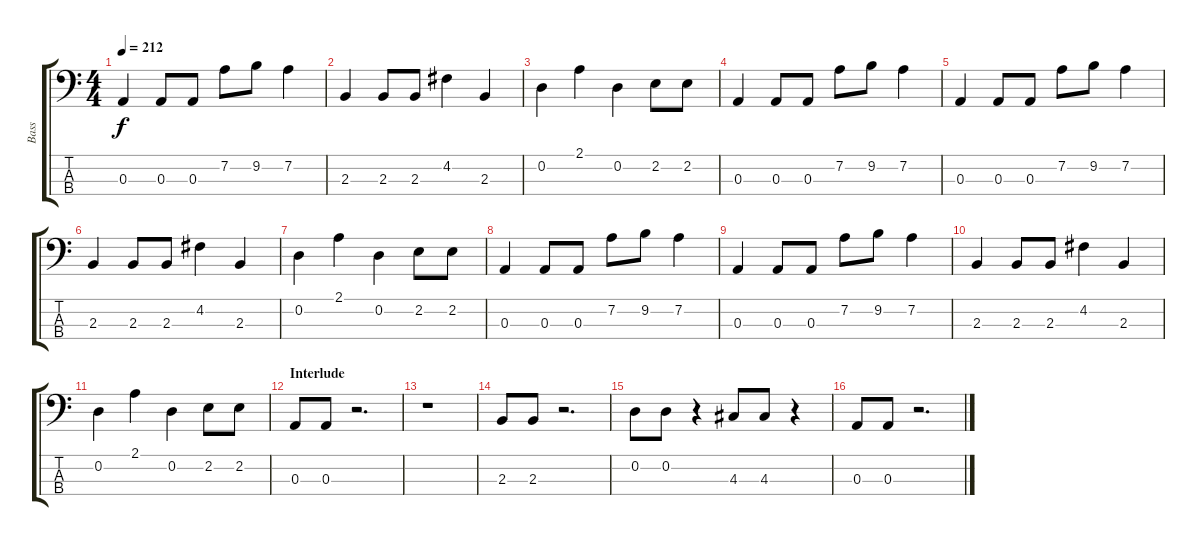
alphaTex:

\track ("Bass" "Bass") {instrument slapbass2}
\staff {score tabs}
\tuning (G2 D2 A1 E1) {hide}
\ts (4 4)
\tempo 212
\clef f4
\ks c
0.3.4{dy f} 0.3.8 0.3.8 7.2.8 9.2.8 7.2.4 |
2.3.4 2.3.8 2.3.8 4.2.4 2.3.4 |
0.2.4 2.1.4 0.2.4 2.2.8 2.2.8 |
0.3.4 0.3.8 0.3.8 7.2.8 9.2.8 7.2.4 |
0.3.4 0.3.8 0.3.8 7.2.8 9.2.8 7.2.4 |
2.3.4 2.3.8 2.3.8 4.2.4 2.3.4 |
0.2.4 2.1.4 0.2.4 2.2.8 2.2.8 |
0.3.4 0.3.8 0.3.8 7.2.8 9.2.8 7.2.4 |
0.3.4 0.3.8 0.3.8 7.2.8 9.2.8 7.2.4 |
2.3.4 2.3.8 2.3.8 4.2.4 2.3.4 |
0.2.4 2.1.4 0.2.4 2.2.8 2.2.8 |
\section ("" "Interlude")
0.3.8 0.3.8 r.2{d} |
r.1 |
2.3.8 2.3.8 r.2{d} |
0.2.8 0.2.8 r.4 4.3.8 4.3.8 r.4 |
0.3.8 0.3.8 r.2{d}
